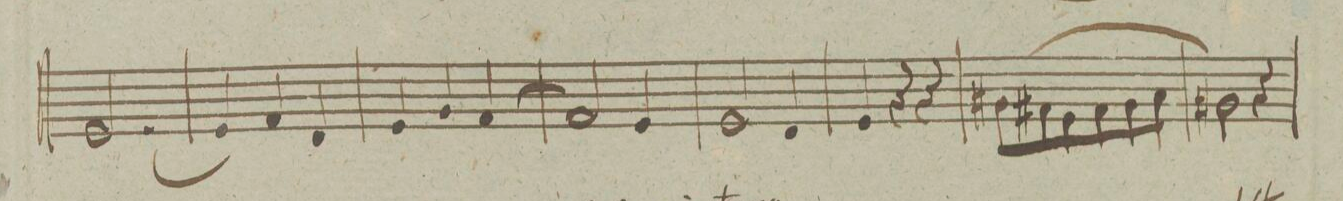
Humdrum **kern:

**kern	**dynam
*I"Clarinetto Secondo in C.	*
*clefG2	*
*k[]	*
*M3/4	*
[2.e/	.
=39	=39
4e/]	.
4f/	.
4d/	.
=40	=40
4e/	.
4g/	.
[>4f/	.
=41	=41
2f/]	.
4e/	.
=42	=42
2e/	.
4d/	.
=43	=43
4e/	.
4r	.
4r	.
=44	=44
(8g#X\L	.
8f#X\	.
8e\	.
8f#\	.
8g#\	.
8a\J	.
=45	=45
2g#X\)	.
4r	.
=46	=46
*-	*-
